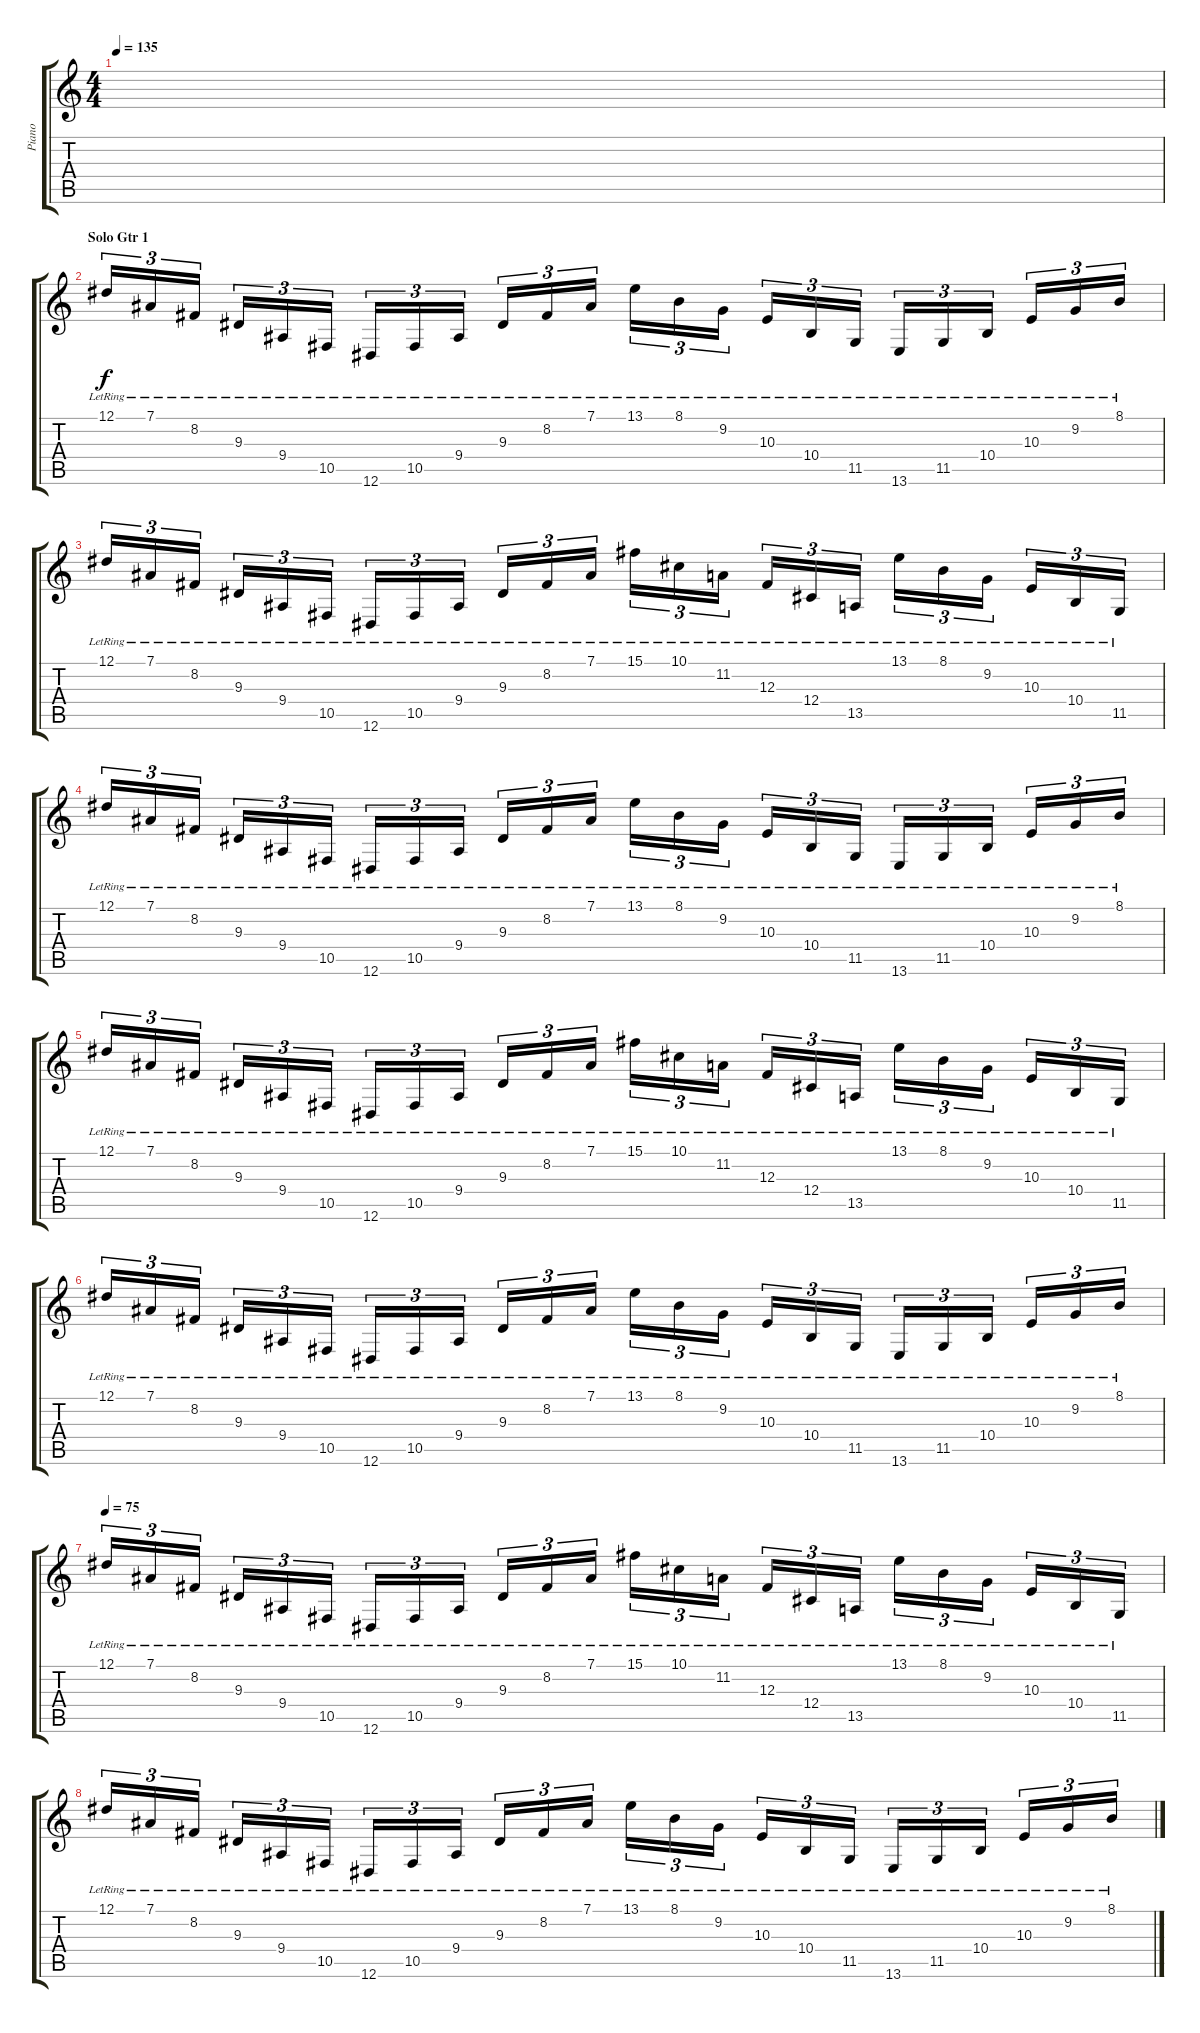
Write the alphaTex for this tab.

\track ("Piano" "Piano") {instrument brightacousticpiano}
\staff {score tabs}
\tuning (Eb4 Bb3 Gb3 Db3 Ab2 Eb2) {hide}
\ts (4 4)
\tempo 135
\clef g2
\ks c
|
\section ("" "Solo Gtr 1")
12.1{lr}.16{tu (3 2)} 7.1{lr}.16{tu (3 2)} 8.2{lr}.16{tu (3 2)} 9.3{lr}.16{tu (3 2)} 9.4{lr}.16{tu (3 2)} 10.5{lr}.16{tu (3 2)} 12.6{lr}.16{tu (3 2)} 10.5{lr}.16{tu (3 2)} 9.4{lr}.16{tu (3 2)} 9.3{lr}.16{tu (3 2)} 8.2{lr}.16{tu (3 2)} 7.1{lr}.16{tu (3 2)} 13.1{lr}.16{tu (3 2)} 8.1{lr}.16{tu (3 2)} 9.2{lr}.16{tu (3 2)} 10.3{lr}.16{tu (3 2)} 10.4{lr}.16{tu (3 2)} 11.5{lr}.16{tu (3 2)} 13.6{lr}.16{tu (3 2)} 11.5{lr}.16{tu (3 2)} 10.4{lr}.16{tu (3 2)} 10.3{lr}.16{tu (3 2)} 9.2{lr}.16{tu (3 2)} 8.1{lr}.16{tu (3 2)} |
12.1{lr}.16{tu (3 2)} 7.1{lr}.16{tu (3 2)} 8.2{lr}.16{tu (3 2)} 9.3{lr}.16{tu (3 2)} 9.4{lr}.16{tu (3 2)} 10.5{lr}.16{tu (3 2)} 12.6{lr}.16{tu (3 2)} 10.5{lr}.16{tu (3 2)} 9.4{lr}.16{tu (3 2)} 9.3{lr}.16{tu (3 2)} 8.2{lr}.16{tu (3 2)} 7.1{lr}.16{tu (3 2)} 15.1{lr}.16{tu (3 2)} 10.1{lr}.16{tu (3 2)} 11.2{lr}.16{tu (3 2)} 12.3{lr}.16{tu (3 2)} 12.4{lr}.16{tu (3 2)} 13.5{lr}.16{tu (3 2)} 13.1{lr}.16{tu (3 2)} 8.1{lr}.16{tu (3 2)} 9.2{lr}.16{tu (3 2)} 10.3{lr}.16{tu (3 2)} 10.4{lr}.16{tu (3 2)} 11.5{lr}.16{tu (3 2)} |
12.1{lr}.16{tu (3 2)} 7.1{lr}.16{tu (3 2)} 8.2{lr}.16{tu (3 2)} 9.3{lr}.16{tu (3 2)} 9.4{lr}.16{tu (3 2)} 10.5{lr}.16{tu (3 2)} 12.6{lr}.16{tu (3 2)} 10.5{lr}.16{tu (3 2)} 9.4{lr}.16{tu (3 2)} 9.3{lr}.16{tu (3 2)} 8.2{lr}.16{tu (3 2)} 7.1{lr}.16{tu (3 2)} 13.1{lr}.16{tu (3 2)} 8.1{lr}.16{tu (3 2)} 9.2{lr}.16{tu (3 2)} 10.3{lr}.16{tu (3 2)} 10.4{lr}.16{tu (3 2)} 11.5{lr}.16{tu (3 2)} 13.6{lr}.16{tu (3 2)} 11.5{lr}.16{tu (3 2)} 10.4{lr}.16{tu (3 2)} 10.3{lr}.16{tu (3 2)} 9.2{lr}.16{tu (3 2)} 8.1{lr}.16{tu (3 2)} |
12.1{lr}.16{tu (3 2)} 7.1{lr}.16{tu (3 2)} 8.2{lr}.16{tu (3 2)} 9.3{lr}.16{tu (3 2)} 9.4{lr}.16{tu (3 2)} 10.5{lr}.16{tu (3 2)} 12.6{lr}.16{tu (3 2)} 10.5{lr}.16{tu (3 2)} 9.4{lr}.16{tu (3 2)} 9.3{lr}.16{tu (3 2)} 8.2{lr}.16{tu (3 2)} 7.1{lr}.16{tu (3 2)} 15.1{lr}.16{tu (3 2)} 10.1{lr}.16{tu (3 2)} 11.2{lr}.16{tu (3 2)} 12.3{lr}.16{tu (3 2)} 12.4{lr}.16{tu (3 2)} 13.5{lr}.16{tu (3 2)} 13.1{lr}.16{tu (3 2)} 8.1{lr}.16{tu (3 2)} 9.2{lr}.16{tu (3 2)} 10.3{lr}.16{tu (3 2)} 10.4{lr}.16{tu (3 2)} 11.5{lr}.16{tu (3 2)} |
12.1{lr}.16{tu (3 2)} 7.1{lr}.16{tu (3 2)} 8.2{lr}.16{tu (3 2)} 9.3{lr}.16{tu (3 2)} 9.4{lr}.16{tu (3 2)} 10.5{lr}.16{tu (3 2)} 12.6{lr}.16{tu (3 2)} 10.5{lr}.16{tu (3 2)} 9.4{lr}.16{tu (3 2)} 9.3{lr}.16{tu (3 2)} 8.2{lr}.16{tu (3 2)} 7.1{lr}.16{tu (3 2)} 13.1{lr}.16{tu (3 2)} 8.1{lr}.16{tu (3 2)} 9.2{lr}.16{tu (3 2)} 10.3{lr}.16{tu (3 2)} 10.4{lr}.16{tu (3 2)} 11.5{lr}.16{tu (3 2)} 13.6{lr}.16{tu (3 2)} 11.5{lr}.16{tu (3 2)} 10.4{lr}.16{tu (3 2)} 10.3{lr}.16{tu (3 2)} 9.2{lr}.16{tu (3 2)} 8.1{lr}.16{tu (3 2)} |
\tempo 75
12.1{lr}.16{tu (3 2)} 7.1{lr}.16{tu (3 2)} 8.2{lr}.16{tu (3 2)} 9.3{lr}.16{tu (3 2)} 9.4{lr}.16{tu (3 2)} 10.5{lr}.16{tu (3 2)} 12.6{lr}.16{tu (3 2)} 10.5{lr}.16{tu (3 2)} 9.4{lr}.16{tu (3 2)} 9.3{lr}.16{tu (3 2)} 8.2{lr}.16{tu (3 2)} 7.1{lr}.16{tu (3 2)} 15.1{lr}.16{tu (3 2)} 10.1{lr}.16{tu (3 2)} 11.2{lr}.16{tu (3 2)} 12.3{lr}.16{tu (3 2)} 12.4{lr}.16{tu (3 2)} 13.5{lr}.16{tu (3 2)} 13.1{lr}.16{tu (3 2)} 8.1{lr}.16{tu (3 2)} 9.2{lr}.16{tu (3 2)} 10.3{lr}.16{tu (3 2)} 10.4{lr}.16{tu (3 2)} 11.5{lr}.16{tu (3 2)} |
12.1{lr}.16{tu (3 2)} 7.1{lr}.16{tu (3 2)} 8.2{lr}.16{tu (3 2)} 9.3{lr}.16{tu (3 2)} 9.4{lr}.16{tu (3 2)} 10.5{lr}.16{tu (3 2)} 12.6{lr}.16{tu (3 2)} 10.5{lr}.16{tu (3 2)} 9.4{lr}.16{tu (3 2)} 9.3{lr}.16{tu (3 2)} 8.2{lr}.16{tu (3 2)} 7.1{lr}.16{tu (3 2)} 13.1{lr}.16{tu (3 2)} 8.1{lr}.16{tu (3 2)} 9.2{lr}.16{tu (3 2)} 10.3{lr}.16{tu (3 2)} 10.4{lr}.16{tu (3 2)} 11.5{lr}.16{tu (3 2)} 13.6{lr}.16{tu (3 2)} 11.5{lr}.16{tu (3 2)} 10.4{lr}.16{tu (3 2)} 10.3{lr}.16{tu (3 2)} 9.2{lr}.16{tu (3 2)} 8.1{lr}.16{tu (3 2)}
